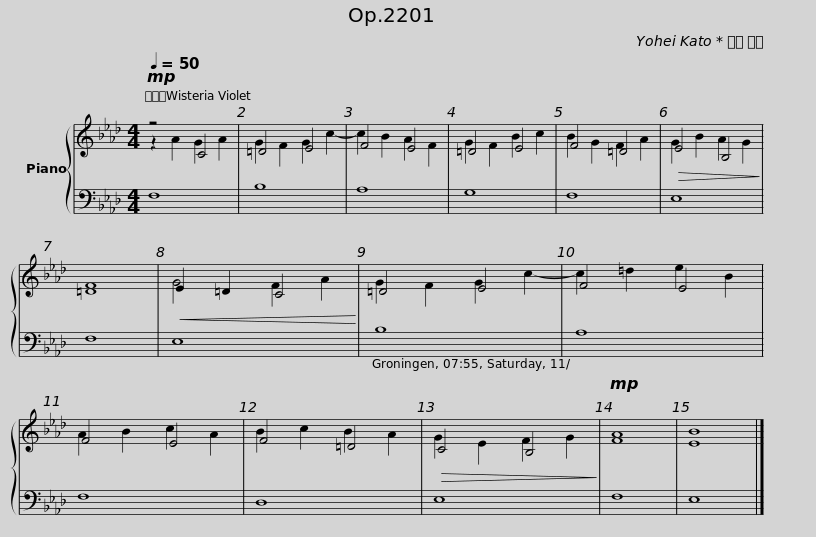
X:1
%%score { ( 1 2 ) | 3 }
L:1/8
Q:1/4=50
M:4/4
I:linebreak $
K:Ab
V:1 treble
V:2 treble
V:3 bass
V:1
!mp! z4 C4 | =D4 E4 | F4 E4 | =D4 E4 | F4 =D4 | %5
!>(! E4 B,4!>)! | =D8 |!<(! E2 =D2 C4!<)! |$ =D4 E4 | F4 E4 | %10
 F4 E4 | F4 =D4 |!>(! C4 B,4!>)! |!mp! F8 | [EB]8 |] %15
V:2
 z2 A2 G2 A2 | G2 F2 G2 c2- | c2 B2 A2 F2 | G2 F2 B2 c2 | B2 G2 F2 A2 | %5
 G2 B2 A2 G2 | F8 | G4 F2 A2 |$ G2 F2 G2 c2- | c2 =d2 e2 B2 | %10
 A2 B2 c2 A2 | B2 c2 B2 A2 | G2 E2 F2 G2 | A8 | x8 |] %15
V:3
 F,8 | B,8 | A,8 | G,8 | F,8 | %5
 E,8 | F,8 | E,8 |$ B,8 | A,8 | %10
 F,8 | D,8 | E,8 | F,8 | E,8 |] %15
